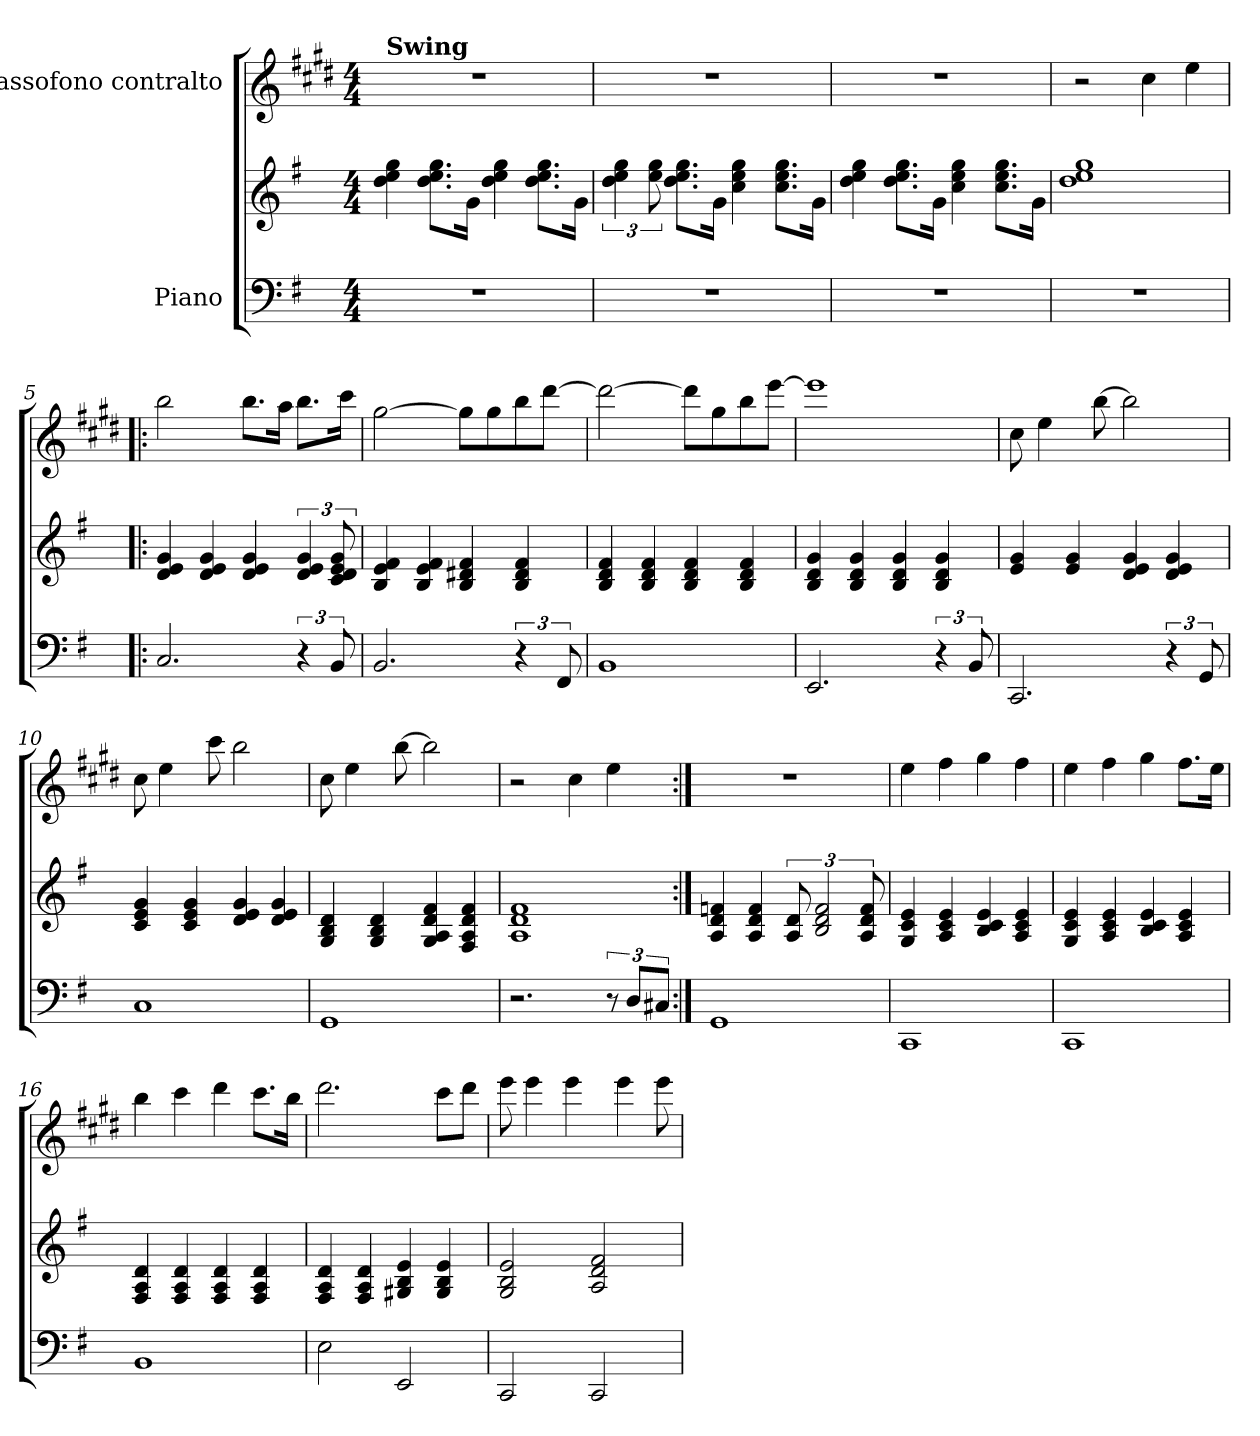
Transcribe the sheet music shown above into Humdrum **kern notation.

**kern	**kern	**kern
*part2	*part2	*part1
*staff3	*staff2	*staff1
*I"Piano	*	*I"Sassofono contralto
*clefF4	*clefG2	*clefG2
*	*	*ITrd5c9
*k[f#]	*k[f#]	*k[f#]
*M4/4	*M4/4	*M4/4
*MM87	*MM87	*MM87
=1	=1	=1
!	!	!LO:TX:B:t=Swing
1r	4dd\ 4ee\ 4gg\	1r
.	8.dd\ 8.ee\ 8.gg\L	.
.	16g\Jk	.
.	4dd\ 4ee\ 4gg\	.
.	8.dd\ 8.ee\ 8.gg\L	.
.	16g\Jk	.
=2	=2	=2
1r	6dd\ 6ee\ 6gg\	1r
.	12ee\ 12gg\	.
.	8.dd\ 8.ee\ 8.gg\L	.
.	16g\Jk	.
.	4cc\ 4ee\ 4gg\	.
.	8.cc\ 8.ee\ 8.gg\L	.
.	16g\Jk	.
=3	=3	=3
1r	4dd\ 4ee\ 4gg\	1r
.	8.dd\ 8.ee\ 8.gg\L	.
.	16g\Jk	.
.	4cc\ 4ee\ 4gg\	.
.	8.cc\ 8.ee\ 8.gg\L	.
.	16g\Jk	.
=4	=4	=4
1r	1dd 1ee 1gg	2r
.	.	4e\
.	.	4g\
!!LO:LB:g=z
=5!|:	=5!|:	=5!|:
2.C/	4d/ 4e/ 4g/	2dd\
.	4d/ 4e/ 4g/	.
.	4d/ 4e/ 4g/	8.dd\L
.	.	16cc\Jk
6r	6d/ 6e/ 6g/	8.dd\L
12BB/	12c/ 12d/ 12e/ 12g/	.
.	.	16ee\Jk
=6	=6	=6
2.BB/	4B/ 4e/ 4f#/	[2b\
.	4B/ 4e/ 4f#/	.
.	4B/ 4d#X/ 4f#/	8b\L]
.	.	8b\
6r	4B/ 4d#/ 4f#/	8dd\
.	.	[8ff#\J
12FF#/	.	.
=7	=7	=7
1BB	4B/ 4d/ 4f#/	2ff#\_
.	4B/ 4d/ 4f#/	.
.	4B/ 4d/ 4f#/	8ff#\L]
.	.	8b\
.	4B/ 4d/ 4f#/	8dd\
.	.	[8gg\J
=8	=8	=8
2.EE/	4B/ 4d/ 4g/	1gg]
.	4B/ 4d/ 4g/	.
.	4B/ 4d/ 4g/	.
6r	4B/ 4d/ 4g/	.
12BB/	.	.
!!LO:LB:g=z
=9	=9	=9
2.CC/	4e/ 4g/	8e\
.	.	4g\
.	4e/ 4g/	.
.	.	[8dd\
.	4d/ 4e/ 4g/	2dd\]
6r	4d/ 4e/ 4g/	.
12GG/	.	.
=10	=10	=10
1C	4c/ 4e/ 4g/	8e\
.	.	4g\
.	4c/ 4e/ 4g/	.
.	.	8ee\
.	4d/ 4e/ 4g/	2dd\
.	4d/ 4e/ 4g/	.
=11	=11	=11
1GG	4G/ 4B/ 4d/	8e\
.	.	4g\
.	4G/ 4B/ 4d/	.
.	.	[8dd\
.	4G/ 4A/ 4d/ 4f#/	2dd\]
.	4F#/ 4A/ 4d/ 4f#/	.
=12	=12	=12
2.r	1A 1d 1f#	2r
.	.	4e\
12r	.	4g\
12D/L	.	.
12C#X/J	.	.
=13:|!	=13:|!	=13:|!
1GG	4A/ 4d/ 4fn/	1r
.	4A/ 4d/ 4f/	.
.	12A/ 12d/	.
.	3B/ 3d/ 3f/	.
.	12A/ 12d/ 12f/	.
!!LO:LB:g=z
=14	=14	=14
1CC	4G/ 4c/ 4e/	4g\
.	4A/ 4c/ 4e/	4a\
.	4B/ 4c/ 4e/	4b\
.	4A/ 4c/ 4e/	4a\
=15	=15	=15
1CC	4G/ 4c/ 4e/	4g\
.	4A/ 4c/ 4e/	4a\
.	4B/ 4c/ 4e/	4b\
.	4A/ 4c/ 4e/	8.a\L
.	.	16g\Jk
=16	=16	=16
1BB	4F#/ 4A/ 4d/	4dd\
.	4F#/ 4A/ 4d/	4ee\
.	4F#/ 4A/ 4d/	4ff#\
.	4F#/ 4A/ 4d/	8.ee\L
.	.	16dd\Jk
=17	=17	=17
2E\	4F#/ 4A/ 4d/	2.ff#\
.	4F#/ 4A/ 4d/	.
2EE/	4G#X/ 4B/ 4e/	.
.	4G#/ 4B/ 4e/	8ee\L
.	.	8ff#\J
=18	=18	=18
2CC/	2G/ 2B/ 2e/	8gg\
.	.	4gg\
.	.	4gg\
2CC/	2A/ 2d/ 2f#/	.
.	.	4gg\
.	.	8gg\
=	=	=
*-	*-	*-
